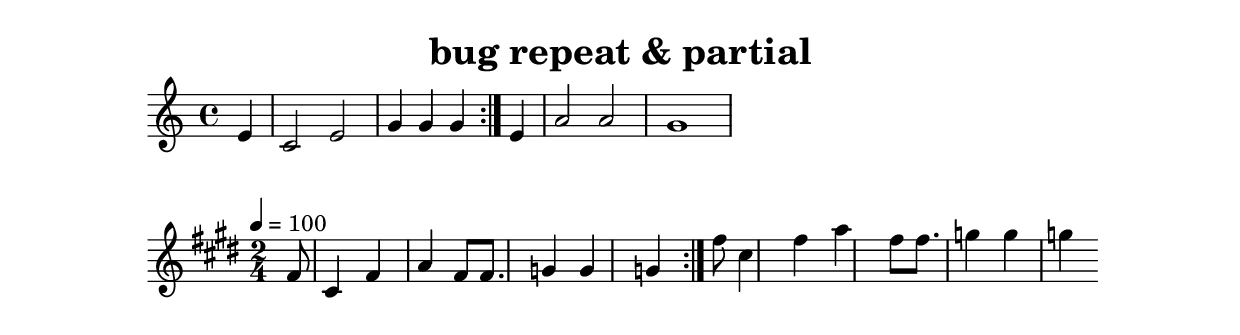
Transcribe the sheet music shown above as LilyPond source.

\version "2.16"
\language "english"
\header {
  title = "bug repeat & partial"
}

melody = {
  \relative c' {    
\partial 4  % required
\repeat volta 4 {
  e4 |
  c2 e |
  % no \partial here
  g4 g g  % no bar check here
}
% no \partial here
e4 |
a2 a |
g1 |
  
}
}

\score {
  \new Staff { \melody  }
}


global = {
  \key e \major
  \time 2/4
  \tempo 4 = 100
}
partA = {
fs8 |  cs4 fs4 
  a4 fs8[ fs8.] 
  % no \partial here
  g4 g g  % no bar check here

}
melodyParts = {
  \relative c' {    
   \partial 8  % required
   \repeat volta 4 {
      \partA
   }
  \relative c'' {    
      \partA
  }
  }
}

\score {
  \new Staff {
	    \global
		 \melodyParts  }
}